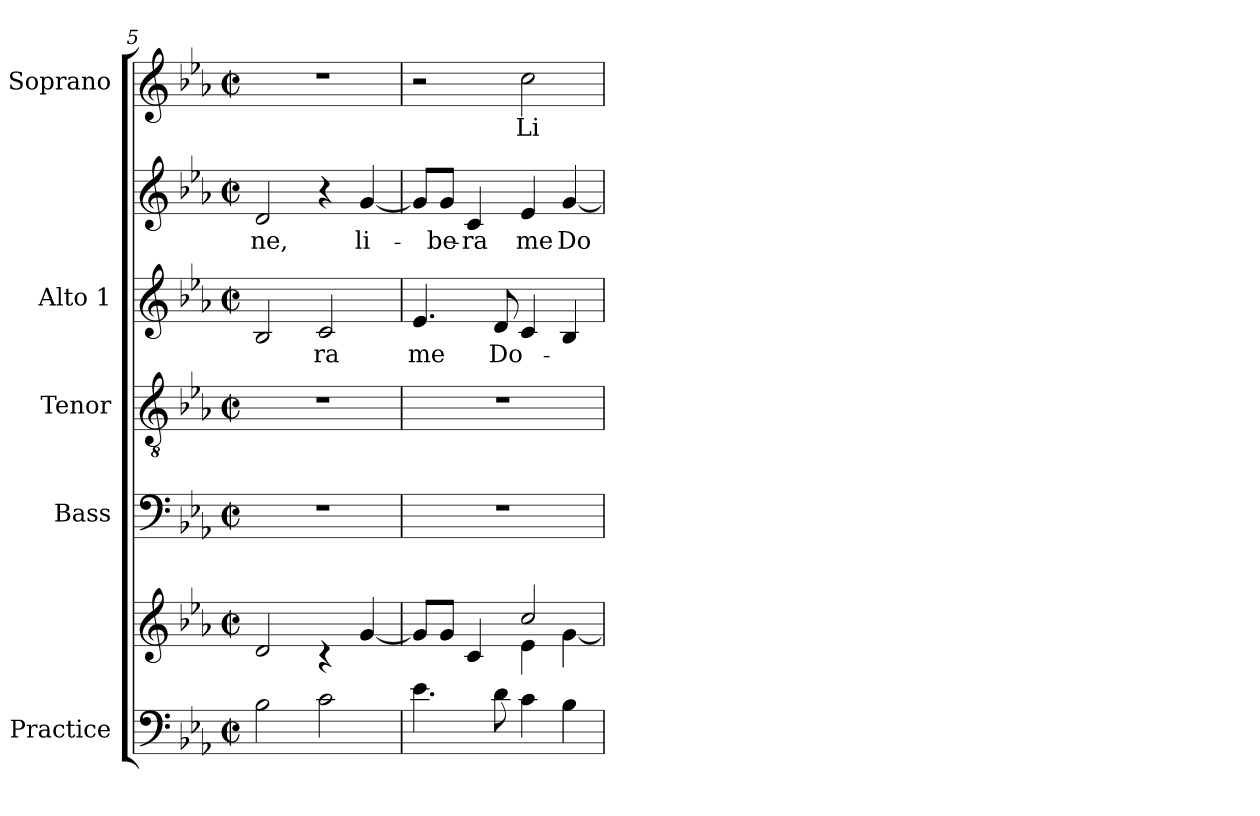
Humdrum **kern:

**kern	**kern	**kern	**kern	**kern	**text	**kern	**text	**kern	**text
*part5	*part5	*part4	*part3	*part2	*part2	*part2	*part2	*part1	*part1
*staff7	*staff6	*staff5	*staff4	*staff3	*staff3	*staff2	*staff2	*staff1	*staff1
*I"Practice	*	*I"Bass	*I"Tenor	*I"Alto 1	*	*	*	*I"Soprano	*
*	*	*I'B	*I'T	*I'A	*	*	*	*I'S	*
*clefF4	*clefG2	*clefF4	*clefGv2	*clefG2	*	*clefG2	*	*clefG2	*
*k[b-e-a-]	*k[b-e-a-]	*k[b-e-a-]	*k[b-e-a-]	*k[b-e-a-]	*	*k[b-e-a-]	*	*k[b-e-a-]	*
*E-:	*E-:	*E-:	*E-:	*E-:	*	*E-:	*	*E-:	*
*M2/2	*M2/2	*M2/2	*M2/2	*M2/2	*	*M2/2	*	*M2/2	*
*met(c|)	*met(c|)	*met(c|)	*met(c|)	*met(c|)	*	*met(c|)	*	*met(c|)	*
=5	=5	=5	=5	=5	=5	=5	=5	=5	=5
*^	*^	*	*	*	*	*	*	*	*
*	*^	*	*	*	*	*	*	*	*	*	*
!	!	!	!	!	!	!	!	!	!	!LO:LY:b	!	!
2B-\	1ryy	1ryy	1ryy	2d/	1r	1r	2B-	.	2d	ne,	1r	.
!	!	!	!	!	!	!	!	!LO:LY:b	!	!	!	!
2c\	.	.	.	4r	.	.	2c	ra	4r	.	.	.
!	!	!	!	!	!	!	!	!	!	!LO:LY:b	!	!
.	.	.	.	[4g/	.	.	.	.	[4g	li-	.	.
=6	=6	=6	=6	=6	=6	=6	=6	=6	=6	=6	=6	=6
!	!	!	!	!	!	!	!	!LO:LY:b	!	!	!	!
4.e-\	1ryy	1ryy	2ryy	8g/L]	1r	1r	4.e-/	me	8g/L]	.	2r	.
!	!	!	!	!	!	!	!	!	!	!LO:LY:b	!	!
.	.	.	.	8g/J	.	.	.	.	8g/J	be-	.	.
!	!	!	!	!	!	!	!	!	!	!LO:LY:b	!	!
.	.	.	.	4c/	.	.	.	.	4c	-ra	.	.
!	!	!	!	!	!	!	!	!LO:LY:b	!	!	!	!
8d\L	.	.	.	.	.	.	8dL	Do-	.	.	.	.
!	!	!	!	!	!	!	!	!	!	!LO:LY:b	!	!LO:LY:b
4c\	.	.	2cc/	4e-\	.	.	4c	.	4e-	me	2cc	Li-
!	!	!	!	!	!	!	!	!	!	!LO:LY:b	!	!
4B-\	.	.	.	[4g\	.	.	4B-	.	[4g	Do-	.	.
*v	*v	*v	*	*	*	*	*	*	*	*	*	*
*	*v	*v	*	*	*	*	*	*	*	*
=	=	=	=	=	=	=	=	=	=
*-	*-	*-	*-	*-	*-	*-	*-	*-	*-
